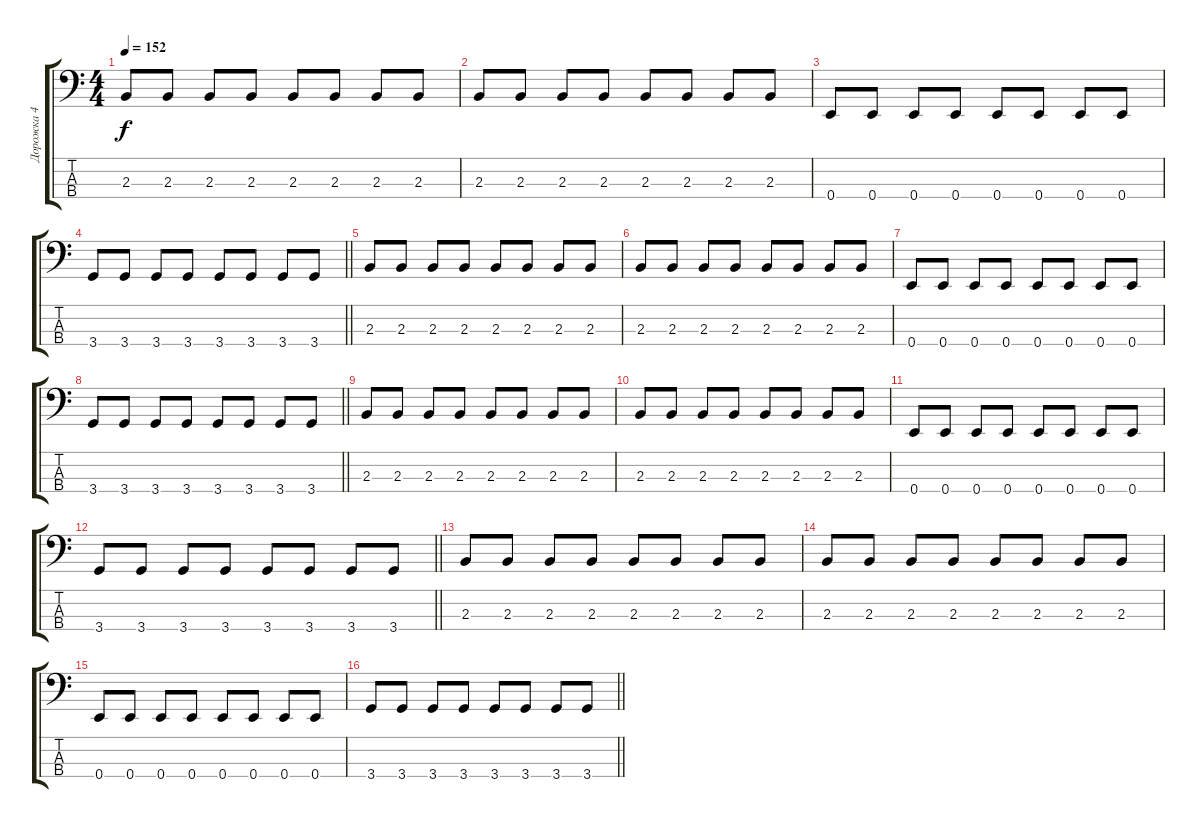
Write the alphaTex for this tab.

\track ("Дорожка 4" "Дорожка 4") {instrument electricbasspick}
\staff {score tabs}
\tuning (G2 D2 A1 E1) {hide}
\ts (4 4)
\tempo 152
\clef f4
\ks c
2.3.8{dy f} 2.3.8 2.3.8 2.3.8 2.3.8 2.3.8 2.3.8 2.3.8 |
2.3.8 2.3.8 2.3.8 2.3.8 2.3.8 2.3.8 2.3.8 2.3.8 |
0.4.8 0.4.8 0.4.8 0.4.8 0.4.8 0.4.8 0.4.8 0.4.8 |
\barLineRight lightlight
3.4.8 3.4.8 3.4.8 3.4.8 3.4.8 3.4.8 3.4.8 3.4.8 |
2.3.8 2.3.8 2.3.8 2.3.8 2.3.8 2.3.8 2.3.8 2.3.8 |
2.3.8 2.3.8 2.3.8 2.3.8 2.3.8 2.3.8 2.3.8 2.3.8 |
0.4.8 0.4.8 0.4.8 0.4.8 0.4.8 0.4.8 0.4.8 0.4.8 |
\barLineRight lightlight
3.4.8 3.4.8 3.4.8 3.4.8 3.4.8 3.4.8 3.4.8 3.4.8 |
2.3.8 2.3.8 2.3.8 2.3.8 2.3.8 2.3.8 2.3.8 2.3.8 |
2.3.8 2.3.8 2.3.8 2.3.8 2.3.8 2.3.8 2.3.8 2.3.8 |
0.4.8 0.4.8 0.4.8 0.4.8 0.4.8 0.4.8 0.4.8 0.4.8 |
\barLineRight lightlight
3.4.8 3.4.8 3.4.8 3.4.8 3.4.8 3.4.8 3.4.8 3.4.8 |
2.3.8 2.3.8 2.3.8 2.3.8 2.3.8 2.3.8 2.3.8 2.3.8 |
2.3.8 2.3.8 2.3.8 2.3.8 2.3.8 2.3.8 2.3.8 2.3.8 |
0.4.8 0.4.8 0.4.8 0.4.8 0.4.8 0.4.8 0.4.8 0.4.8 |
\barLineRight lightlight
3.4.8 3.4.8 3.4.8 3.4.8 3.4.8 3.4.8 3.4.8 3.4.8
